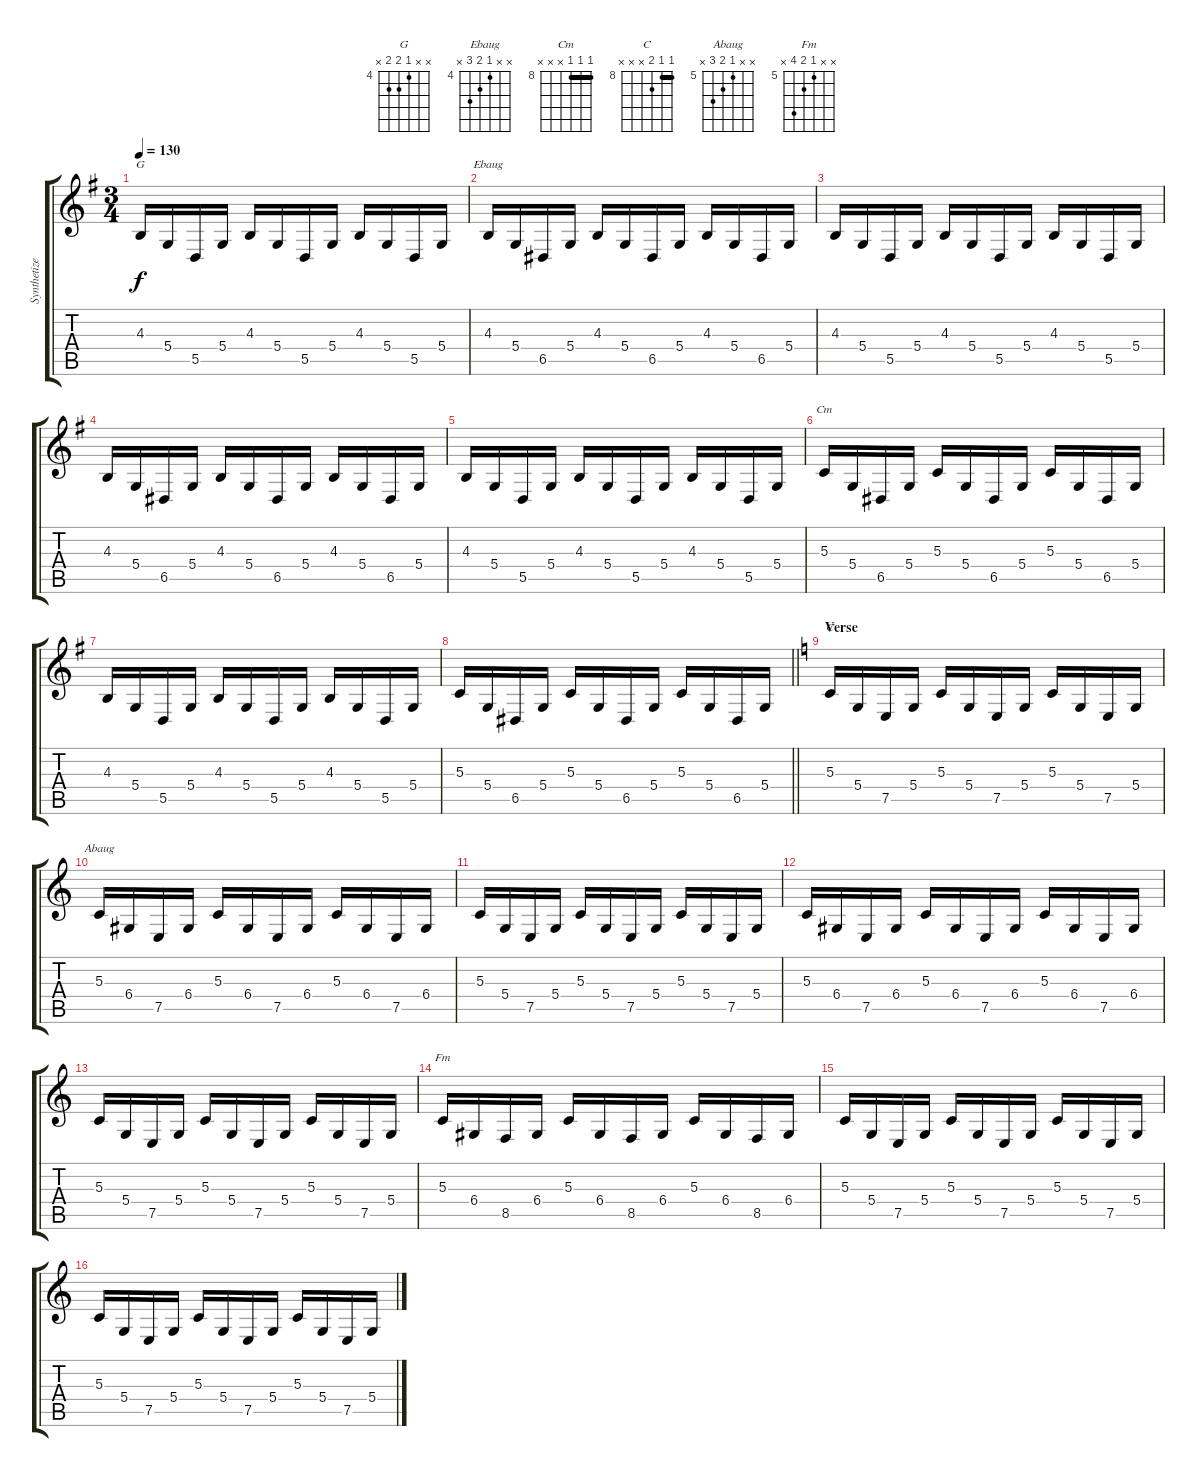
\track ("Synthetizer 1" "Synthetize") {instrument lead8bassandlead}
\staff {score tabs}
\tuning (E4 B3 G3 D3 A2 E2) {hide}
\chord ("G" x x 4 5 5 x) {firstfret 4}
\chord ("Ebaug" x x 4 5 6 x) {firstfret 4}
\chord ("Cm" 8 8 8 x x x) {firstfret 8 barre 8}
\chord ("C" 8 8 9 x x x) {firstfret 8 barre 8}
\chord ("Abaug" x x 5 6 7 x) {firstfret 5}
\chord ("Fm" x x 5 6 8 x) {firstfret 5}
\ts (3 4)
\tempo 130
\clef g2
\ks g
4.3.16{ch "G" dy f} 5.4.16 5.5.16 5.4.16 4.3.16 5.4.16 5.5.16 5.4.16 4.3.16 5.4.16 5.5.16 5.4.16 |
4.3.16{ch "Ebaug"} 5.4.16 6.5.16 5.4.16 4.3.16 5.4.16 6.5.16 5.4.16 4.3.16 5.4.16 6.5.16 5.4.16 |
4.3.16 5.4.16 5.5.16 5.4.16 4.3.16 5.4.16 5.5.16 5.4.16 4.3.16 5.4.16 5.5.16 5.4.16 |
4.3.16 5.4.16 6.5.16 5.4.16 4.3.16 5.4.16 6.5.16 5.4.16 4.3.16 5.4.16 6.5.16 5.4.16 |
4.3.16 5.4.16 5.5.16 5.4.16 4.3.16 5.4.16 5.5.16 5.4.16 4.3.16 5.4.16 5.5.16 5.4.16 |
5.3.16{ch "Cm"} 5.4.16 6.5.16 5.4.16 5.3.16 5.4.16 6.5.16 5.4.16 5.3.16 5.4.16 6.5.16 5.4.16 |
4.3.16 5.4.16 5.5.16 5.4.16 4.3.16 5.4.16 5.5.16 5.4.16 4.3.16 5.4.16 5.5.16 5.4.16 |
\barLineRight lightlight
5.3.16 5.4.16 6.5.16 5.4.16 5.3.16 5.4.16 6.5.16 5.4.16 5.3.16 5.4.16 6.5.16 5.4.16 |
\section ("" "Verse")
\ks c
5.3.16{ch "C"} 5.4.16 7.5.16 5.4.16 5.3.16 5.4.16 7.5.16 5.4.16 5.3.16 5.4.16 7.5.16 5.4.16 |
5.3.16{ch "Abaug"} 6.4.16 7.5.16 6.4.16 5.3.16 6.4.16 7.5.16 6.4.16 5.3.16 6.4.16 7.5.16 6.4.16 |
5.3.16 5.4.16 7.5.16 5.4.16 5.3.16 5.4.16 7.5.16 5.4.16 5.3.16 5.4.16 7.5.16 5.4.16 |
5.3.16 6.4.16 7.5.16 6.4.16 5.3.16 6.4.16 7.5.16 6.4.16 5.3.16 6.4.16 7.5.16 6.4.16 |
5.3.16 5.4.16 7.5.16 5.4.16 5.3.16 5.4.16 7.5.16 5.4.16 5.3.16 5.4.16 7.5.16 5.4.16 |
5.3.16{ch "Fm"} 6.4.16 8.5.16 6.4.16 5.3.16 6.4.16 8.5.16 6.4.16 5.3.16 6.4.16 8.5.16 6.4.16 |
5.3.16 5.4.16 7.5.16 5.4.16 5.3.16 5.4.16 7.5.16 5.4.16 5.3.16 5.4.16 7.5.16 5.4.16 |
5.3.16 5.4.16 7.5.16 5.4.16 5.3.16 5.4.16 7.5.16 5.4.16 5.3.16 5.4.16 7.5.16 5.4.16
